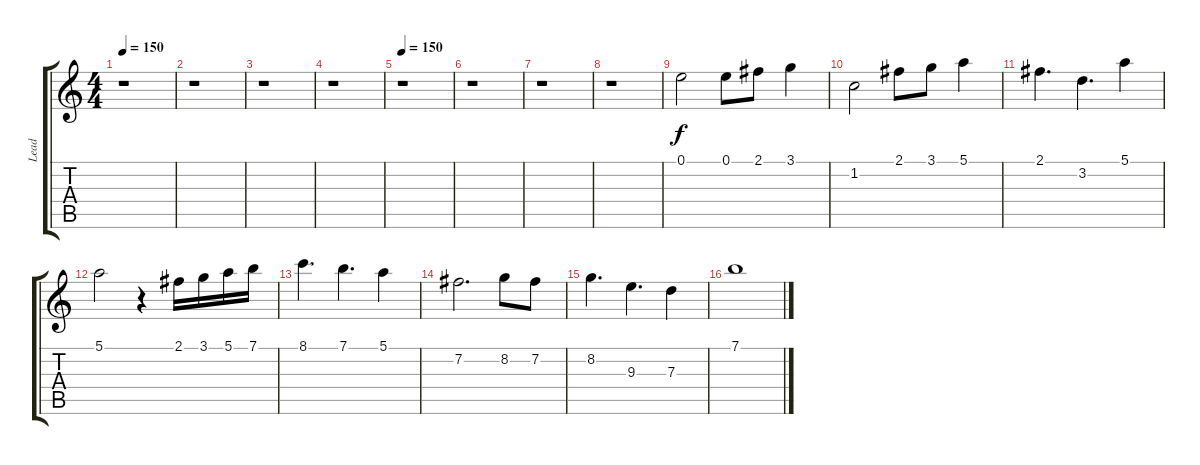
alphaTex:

\track ("Lead" "Lead") {instrument overdrivenguitar}
\staff {score tabs}
\tuning (E4 B3 G3 D3 A2 E2) {hide}
\ts (4 4)
\tempo 150
\clef g2
\ks c
r.1{dy f} |
r.1 |
r.1 |
r.1 |
\tempo 150
r.1 |
r.1 |
r.1 |
r.1 |
0.1.2 0.1.8 2.1.8 3.1.4 |
1.2.2 2.1.8 3.1.8 5.1.4 |
2.1.4{d} 3.2.4{d} 5.1.4 |
5.1.2 r.4 2.1.16 3.1.16 5.1.16 7.1.16 |
8.1.4{d} 7.1.4{d} 5.1.4 |
7.2.2{d} 8.2.8 7.2.8 |
8.2.4{d} 9.3.4{d} 7.3.4 |
7.1.1
